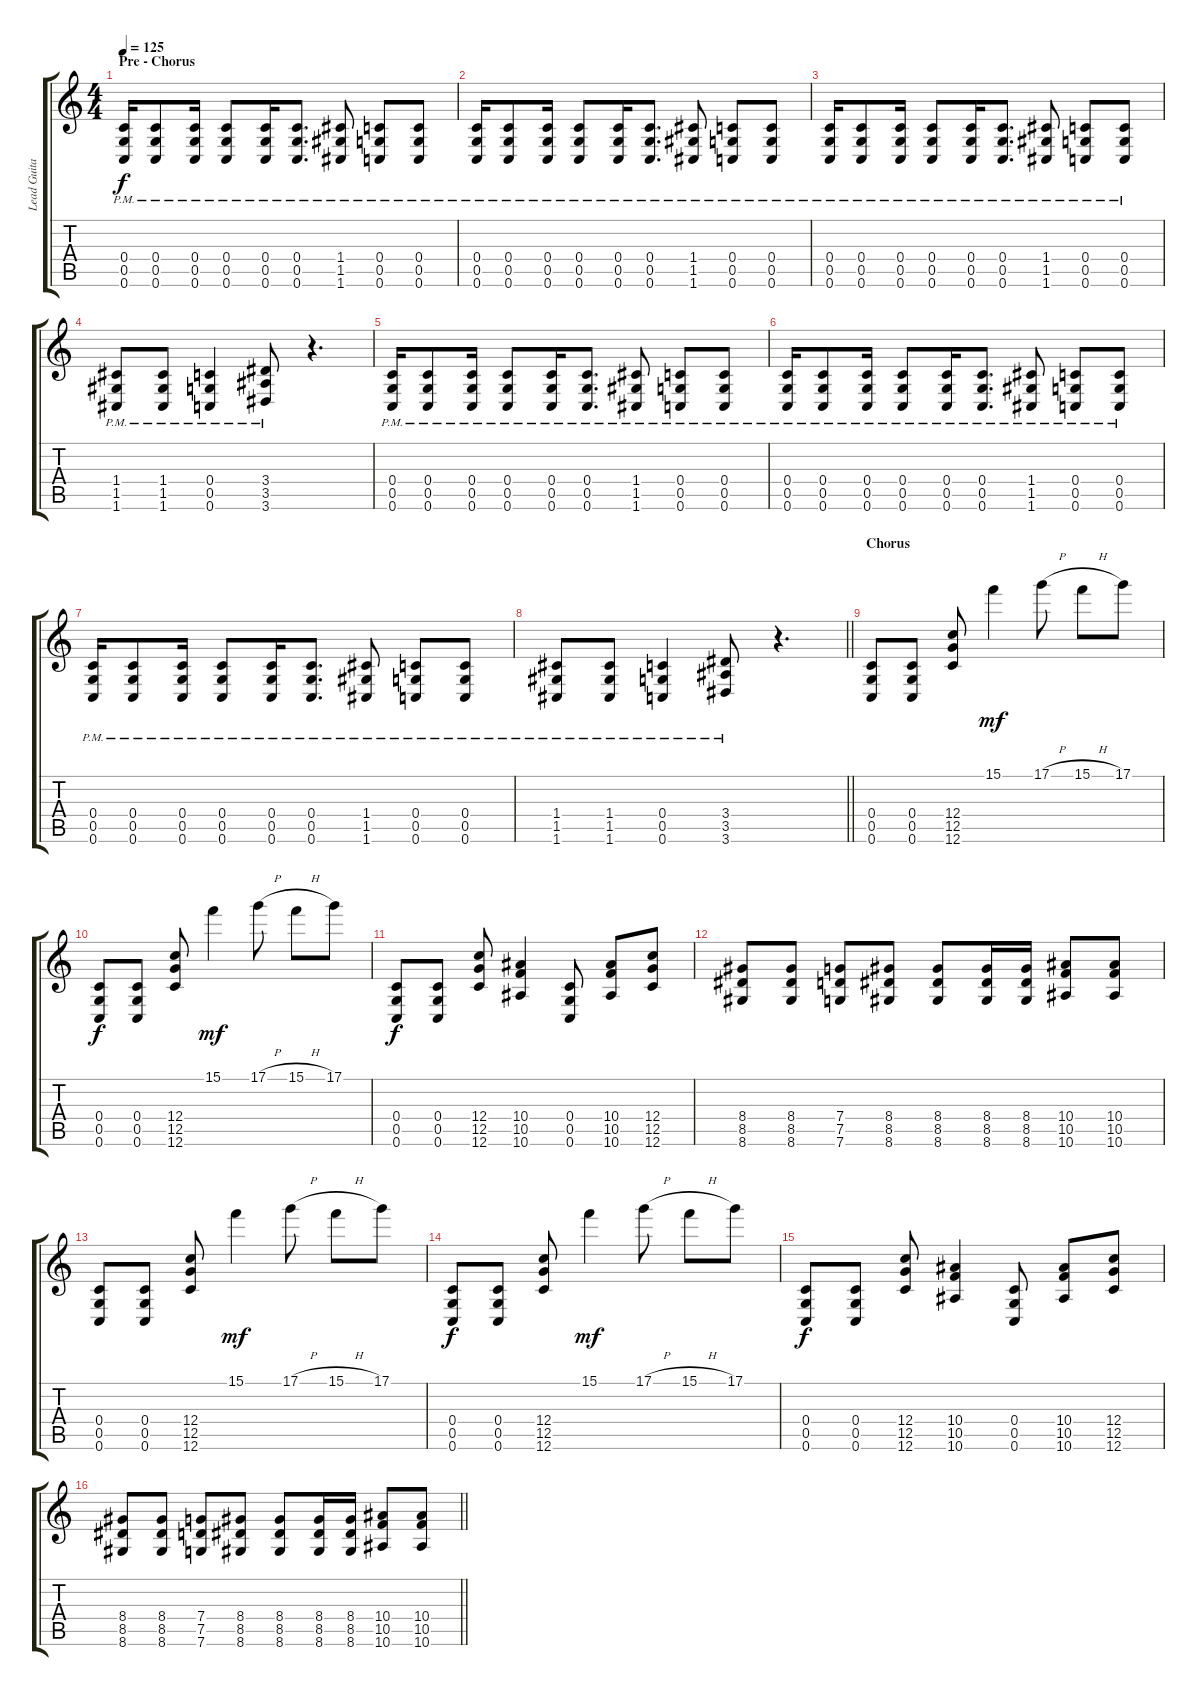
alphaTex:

\track ("Lead Guitar 2 (Riggs)" "Lead Guita") {instrument distortionguitar}
\staff {score tabs}
\tuning (D4 A3 F3 C3 G2 C2) {hide}
\ts (4 4)
\section ("" "Pre - Chorus")
\tempo 125
\clef g2
\ks c
(0.4{pm} 0.5{pm} 0.6{pm}).16{dy f} (0.4{pm} 0.5{pm} 0.6{pm}).8 (0.4{pm} 0.5{pm} 0.6{pm}).16 (0.4{pm} 0.5{pm} 0.6{pm}).8 (0.4{pm} 0.5{pm} 0.6{pm}).16 (0.4{pm} 0.5{pm} 0.6{pm}).8{d} (1.4{pm} 1.5{pm} 1.6{pm}).8 (0.4{pm} 0.5{pm} 0.6{pm}).8 (0.4{pm} 0.5{pm} 0.6{pm}).8 |
(0.4{pm} 0.5{pm} 0.6{pm}).16 (0.4{pm} 0.5{pm} 0.6{pm}).8 (0.4{pm} 0.5{pm} 0.6{pm}).16 (0.4{pm} 0.5{pm} 0.6{pm}).8 (0.4{pm} 0.5{pm} 0.6{pm}).16 (0.4{pm} 0.5{pm} 0.6{pm}).8{d} (1.4{pm} 1.5{pm} 1.6{pm}).8 (0.4{pm} 0.5{pm} 0.6{pm}).8 (0.4{pm} 0.5{pm} 0.6{pm}).8 |
(0.4{pm} 0.5{pm} 0.6{pm}).16 (0.4{pm} 0.5{pm} 0.6{pm}).8 (0.4{pm} 0.5{pm} 0.6{pm}).16 (0.4{pm} 0.5{pm} 0.6{pm}).8 (0.4{pm} 0.5{pm} 0.6{pm}).16 (0.4{pm} 0.5{pm} 0.6{pm}).8{d} (1.4{pm} 1.5{pm} 1.6{pm}).8 (0.4{pm} 0.5{pm} 0.6{pm}).8 (0.4{pm} 0.5{pm} 0.6{pm}).8 |
(1.4{pm} 1.5{pm} 1.6{pm}).8 (1.4{pm} 1.5{pm} 1.6{pm}).8 (0.4{pm} 0.5{pm} 0.6{pm}).4 (3.4{pm} 3.5{pm} 3.6{pm}).8 r.4{d} |
(0.4{pm} 0.5{pm} 0.6{pm}).16 (0.4{pm} 0.5{pm} 0.6{pm}).8 (0.4{pm} 0.5{pm} 0.6{pm}).16 (0.4{pm} 0.5{pm} 0.6{pm}).8 (0.4{pm} 0.5{pm} 0.6{pm}).16 (0.4{pm} 0.5{pm} 0.6{pm}).8{d} (1.4{pm} 1.5{pm} 1.6{pm}).8 (0.4{pm} 0.5{pm} 0.6{pm}).8 (0.4{pm} 0.5{pm} 0.6{pm}).8 |
(0.4{pm} 0.5{pm} 0.6{pm}).16 (0.4{pm} 0.5{pm} 0.6{pm}).8 (0.4{pm} 0.5{pm} 0.6{pm}).16 (0.4{pm} 0.5{pm} 0.6{pm}).8 (0.4{pm} 0.5{pm} 0.6{pm}).16 (0.4{pm} 0.5{pm} 0.6{pm}).8{d} (1.4{pm} 1.5{pm} 1.6{pm}).8 (0.4{pm} 0.5{pm} 0.6{pm}).8 (0.4{pm} 0.5{pm} 0.6{pm}).8 |
(0.4{pm} 0.5{pm} 0.6{pm}).16 (0.4{pm} 0.5{pm} 0.6{pm}).8 (0.4{pm} 0.5{pm} 0.6{pm}).16 (0.4{pm} 0.5{pm} 0.6{pm}).8 (0.4{pm} 0.5{pm} 0.6{pm}).16 (0.4{pm} 0.5{pm} 0.6{pm}).8{d} (1.4{pm} 1.5{pm} 1.6{pm}).8 (0.4{pm} 0.5{pm} 0.6{pm}).8 (0.4{pm} 0.5{pm} 0.6{pm}).8 |
\barLineRight lightlight
(1.4{pm} 1.5{pm} 1.6{pm}).8 (1.4{pm} 1.5{pm} 1.6{pm}).8 (0.4{pm} 0.5{pm} 0.6{pm}).4 (3.4{pm} 3.5{pm} 3.6{pm}).8 r.4{d} |
\section ("" "Chorus")
(0.4 0.5 0.6).8{volume 6} (0.4 0.5 0.6).8 (12.4 12.5 12.6).8 15.1.4{dy mf} 17.1{h}.8 15.1{h}.8 17.1.8 |
(0.4 0.5 0.6).8{dy f} (0.4 0.5 0.6).8 (12.4 12.5 12.6).8 15.1.4{dy mf} 17.1{h}.8 15.1{h}.8 17.1.8 |
(0.4 0.5 0.6).8{dy f} (0.4 0.5 0.6).8 (12.4 12.5 12.6).8 (10.4 10.5 10.6).4 (0.4 0.5 0.6).8 (10.4 10.5 10.6).8 (12.4 12.5 12.6).8 |
(8.4 8.5 8.6).8 (8.4 8.5 8.6).8 (7.4 7.5 7.6).8 (8.4 8.5 8.6).8 (8.4 8.5 8.6).8 (8.4 8.5 8.6).16 (8.4 8.5 8.6).16 (10.4 10.5 10.6).8 (10.4 10.5 10.6).8 |
(0.4 0.5 0.6).8 (0.4 0.5 0.6).8 (12.4 12.5 12.6).8 15.1.4{dy mf} 17.1{h}.8 15.1{h}.8 17.1.8 |
(0.4 0.5 0.6).8{dy f} (0.4 0.5 0.6).8 (12.4 12.5 12.6).8 15.1.4{dy mf} 17.1{h}.8 15.1{h}.8 17.1.8 |
(0.4 0.5 0.6).8{dy f} (0.4 0.5 0.6).8 (12.4 12.5 12.6).8 (10.4 10.5 10.6).4 (0.4 0.5 0.6).8 (10.4 10.5 10.6).8 (12.4 12.5 12.6).8 |
\barLineRight lightlight
(8.4 8.5 8.6).8 (8.4 8.5 8.6).8 (7.4 7.5 7.6).8 (8.4 8.5 8.6).8 (8.4 8.5 8.6).8 (8.4 8.5 8.6).16 (8.4 8.5 8.6).16 (10.4 10.5 10.6).8 (10.4 10.5 10.6).8
